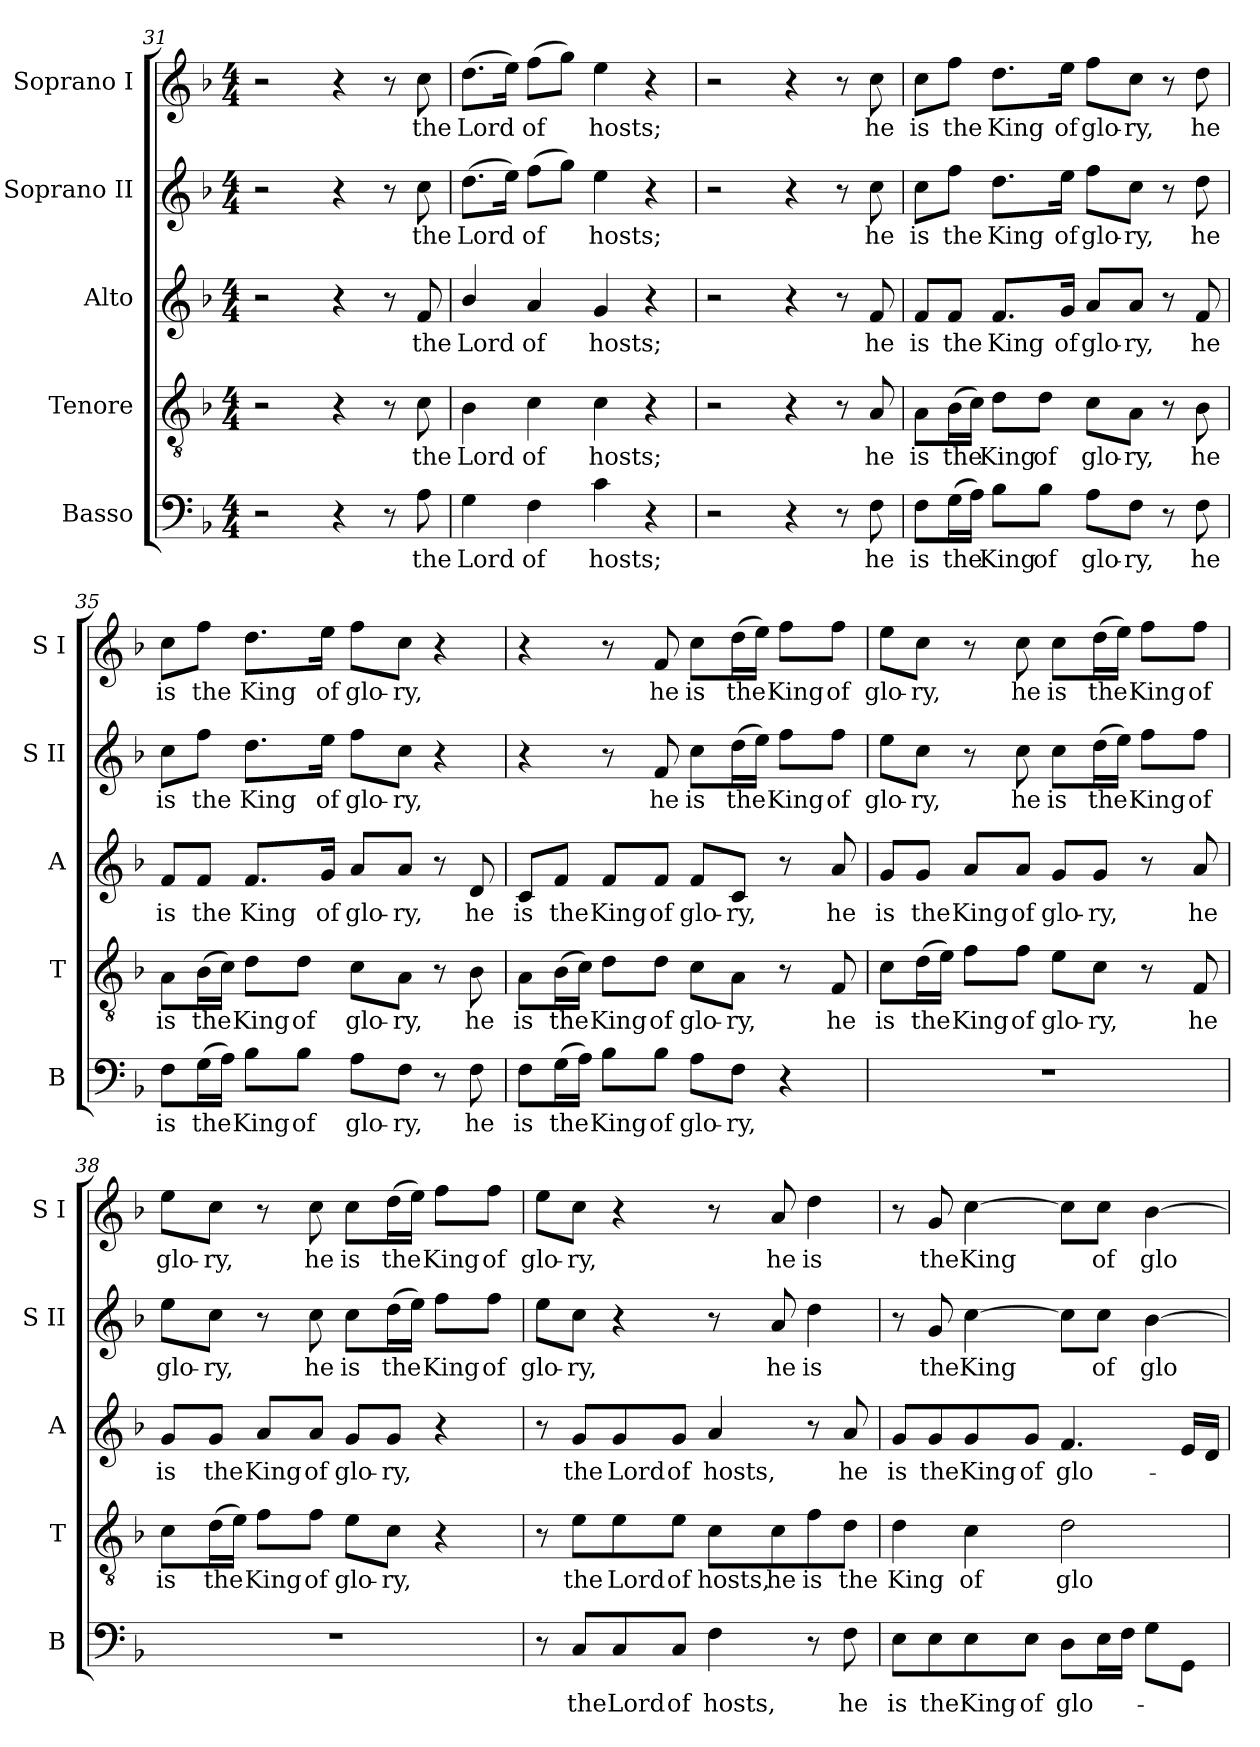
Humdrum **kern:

**kern	**text	**kern	**text	**kern	**text	**kern	**text	**kern	**text
*part5	*part5	*part4	*part4	*part3	*part3	*part2	*part2	*part1	*part1
*staff5	*staff5	*staff4	*staff4	*staff3	*staff3	*staff2	*staff2	*staff1	*staff1
*I"Basso	*	*I"Tenore	*	*I"Alto	*	*I"Soprano II	*	*I"Soprano I	*
*I'B	*	*I'T	*	*I'A	*	*I'S II	*	*I'S I	*
*clefF4	*	*clefGv2	*	*clefG2	*	*clefG2	*	*clefG2	*
*k[b-]	*	*k[b-]	*	*k[b-]	*	*k[b-]	*	*k[b-]	*
*F:	*	*F:	*	*F:	*	*F:	*	*F:	*
*M4/4	*	*M4/4	*	*M4/4	*	*M4/4	*	*M4/4	*
=31	=31	=31	=31	=31	=31	=31	=31	=31	=31
2r	.	2r	.	2r	.	2r	.	2r	.
4r	.	4r	.	4r	.	4r	.	4r	.
8r	.	8r	.	8r	.	8r	.	8r	.
!	!LO:LY:b	!	!LO:LY:b	!	!LO:LY:b	!	!LO:LY:b	!	!LO:LY:b
8A\	the	8c\	the	8f/	the	8cc\	the	8cc\	the
!!LO:PB:g=z
=32	=32	=32	=32	=32	=32	=32	=32	=32	=32
!	!LO:LY:b	!	!LO:LY:b	!	!LO:LY:b	!	!LO:LY:b	!	!LO:LY:b
4G\	Lord	4B-\	Lord	4b-/	Lord	(>8.dd\L	Lord	(>8.dd\L	Lord
.	.	.	.	.	.	16ee\Jk)	.	16ee\Jk)	.
!	!LO:LY:b	!	!LO:LY:b	!	!LO:LY:b	!	!LO:LY:b	!	!LO:LY:b
4F\	of	4c\	of	4a/	of	(>8ff\L	of	(>8ff\L	of
.	.	.	.	.	.	8gg\J)	.	8gg\J)	.
!	!LO:LY:b	!	!LO:LY:b	!	!LO:LY:b	!	!LO:LY:b	!	!LO:LY:b
4c\	hosts;	4c\	hosts;	4g/	hosts;	4ee\	hosts;	4ee\	hosts;
4r	.	4r	.	4r	.	4r	.	4r	.
=33	=33	=33	=33	=33	=33	=33	=33	=33	=33
2r	.	2r	.	2r	.	2r	.	2r	.
4r	.	4r	.	4r	.	4r	.	4r	.
8r	.	8r	.	8r	.	8r	.	8r	.
!	!LO:LY:b	!	!LO:LY:b	!	!LO:LY:b	!	!LO:LY:b	!	!LO:LY:b
8F\	he	8A/	he	8f/	he	8cc\	he	8cc\	he
=34	=34	=34	=34	=34	=34	=34	=34	=34	=34
!	!LO:LY:b	!	!LO:LY:b	!	!LO:LY:b	!	!LO:LY:b	!	!LO:LY:b
8F\L	is	8A\L	is	8f/L	is	8cc\L	is	8cc\L	is
!	!LO:LY:b	!	!LO:LY:b	!	!LO:LY:b	!	!LO:LY:b	!	!LO:LY:b
(>16G\L	the	(>16B-\L	the	8f/J	the	8ff\J	the	8ff\J	the
16A\JJ)	.	16c\JJ)	.	.	.	.	.	.	.
!	!LO:LY:b	!	!LO:LY:b	!	!LO:LY:b	!	!LO:LY:b	!	!LO:LY:b
8B-\L	King	8d\L	King	8.f/L	King	8.dd\L	King	8.dd\L	King
!	!LO:LY:b	!	!LO:LY:b	!	!	!	!	!	!
8B-\J	of	8d\J	of	.	.	.	.	.	.
!	!	!	!	!	!LO:LY:b	!	!LO:LY:b	!	!LO:LY:b
.	.	.	.	16g/Jk	of	16ee\Jk	of	16ee\Jk	of
!	!LO:LY:b	!	!LO:LY:b	!	!LO:LY:b	!	!LO:LY:b	!	!LO:LY:b
8A\L	glo-	8c\L	glo-	8a/L	glo-	8ff\L	glo-	8ff\L	glo-
!	!LO:LY:b	!	!LO:LY:b	!	!LO:LY:b	!	!LO:LY:b	!	!LO:LY:b
8F\J	-ry,	8A\J	-ry,	8a/J	-ry,	8cc\J	-ry,	8cc\J	-ry,
8r	.	8r	.	8r	.	8r	.	8r	.
!	!LO:LY:b	!	!LO:LY:b	!	!LO:LY:b	!	!LO:LY:b	!	!LO:LY:b
8F\	he	8B-\	he	8f/	he	8dd\	he	8dd\	he
=35	=35	=35	=35	=35	=35	=35	=35	=35	=35
!	!LO:LY:b	!	!LO:LY:b	!	!LO:LY:b	!	!LO:LY:b	!	!LO:LY:b
8F\L	is	8A\L	is	8f/L	is	8cc\L	is	8cc\L	is
!	!LO:LY:b	!	!LO:LY:b	!	!LO:LY:b	!	!LO:LY:b	!	!LO:LY:b
(>16G\L	the	(>16B-\L	the	8f/J	the	8ff\J	the	8ff\J	the
16A\JJ)	.	16c\JJ)	.	.	.	.	.	.	.
!	!LO:LY:b	!	!LO:LY:b	!	!LO:LY:b	!	!LO:LY:b	!	!LO:LY:b
8B-\L	King	8d\L	King	8.f/L	King	8.dd\L	King	8.dd\L	King
!	!LO:LY:b	!	!LO:LY:b	!	!	!	!	!	!
8B-\J	of	8d\J	of	.	.	.	.	.	.
!	!	!	!	!	!LO:LY:b	!	!LO:LY:b	!	!LO:LY:b
.	.	.	.	16g/Jk	of	16ee\Jk	of	16ee\Jk	of
!	!LO:LY:b	!	!LO:LY:b	!	!LO:LY:b	!	!LO:LY:b	!	!LO:LY:b
8A\L	glo-	8c\L	glo-	8a/L	glo-	8ff\L	glo-	8ff\L	glo-
!	!LO:LY:b	!	!LO:LY:b	!	!LO:LY:b	!	!LO:LY:b	!	!LO:LY:b
8F\J	-ry,	8A\J	-ry,	8a/J	-ry,	8cc\J	-ry,	8cc\J	-ry,
8r	.	8r	.	8r	.	4r	.	4r	.
!	!LO:LY:b	!	!LO:LY:b	!	!LO:LY:b	!	!	!	!
8F\	he	8B-\	he	8d/	he	.	.	.	.
!!LO:LB:g=z
=36	=36	=36	=36	=36	=36	=36	=36	=36	=36
!	!LO:LY:b	!	!LO:LY:b	!	!LO:LY:b	!	!	!	!
8F\L	is	8A\L	is	8c/L	is	4r	.	4r	.
!	!LO:LY:b	!	!LO:LY:b	!	!LO:LY:b	!	!	!	!
(>16G\L	the	(>16B-\L	the	8f/J	the	.	.	.	.
16A\JJ)	.	16c\JJ)	.	.	.	.	.	.	.
!	!LO:LY:b	!	!LO:LY:b	!	!LO:LY:b	!	!	!	!
8B-\L	King	8d\L	King	8f/L	King	8r	.	8r	.
!	!LO:LY:b	!	!LO:LY:b	!	!LO:LY:b	!	!LO:LY:b	!	!LO:LY:b
8B-\J	of	8d\J	of	8f/J	of	8f/	he	8f/	he
!	!LO:LY:b	!	!LO:LY:b	!	!LO:LY:b	!	!LO:LY:b	!	!LO:LY:b
8A\L	glo-	8c\L	glo-	8f/L	glo-	8cc\L	is	8cc\L	is
!	!LO:LY:b	!	!LO:LY:b	!	!LO:LY:b	!	!LO:LY:b	!	!LO:LY:b
8F\J	-ry,	8A\J	-ry,	8c/J	-ry,	(>16dd\L	the	(>16dd\L	the
.	.	.	.	.	.	16ee\JJ)	.	16ee\JJ)	.
!	!	!	!	!	!	!	!LO:LY:b	!	!LO:LY:b
4r	.	8r	.	8r	.	8ff\L	King	8ff\L	King
!	!	!	!LO:LY:b	!	!LO:LY:b	!	!LO:LY:b	!	!LO:LY:b
.	.	8F/	he	8a/	he	8ff\J	of	8ff\J	of
=37	=37	=37	=37	=37	=37	=37	=37	=37	=37
!	!	!	!LO:LY:b	!	!LO:LY:b	!	!LO:LY:b	!	!LO:LY:b
1r	.	8c\L	is	8g/L	is	8ee\L	glo-	8ee\L	glo-
!	!	!	!LO:LY:b	!	!LO:LY:b	!	!LO:LY:b	!	!LO:LY:b
.	.	(>16d\L	the	8g/J	the	8cc\J	-ry,	8cc\J	-ry,
.	.	16e\JJ)	.	.	.	.	.	.	.
!	!	!	!LO:LY:b	!	!LO:LY:b	!	!	!	!
.	.	8f\L	King	8a/L	King	8r	.	8r	.
!	!	!	!LO:LY:b	!	!LO:LY:b	!	!LO:LY:b	!	!LO:LY:b
.	.	8f\J	of	8a/J	of	8cc\	he	8cc\	he
!	!	!	!LO:LY:b	!	!LO:LY:b	!	!LO:LY:b	!	!LO:LY:b
.	.	8e\L	glo-	8g/L	glo-	8cc\L	is	8cc\L	is
!	!	!	!LO:LY:b	!	!LO:LY:b	!	!LO:LY:b	!	!LO:LY:b
.	.	8c\J	-ry,	8g/J	-ry,	(>16dd\L	the	(>16dd\L	the
.	.	.	.	.	.	16ee\JJ)	.	16ee\JJ)	.
!	!	!	!	!	!	!	!LO:LY:b	!	!LO:LY:b
.	.	8r	.	8r	.	8ff\L	King	8ff\L	King
!	!	!	!LO:LY:b	!	!LO:LY:b	!	!LO:LY:b	!	!LO:LY:b
.	.	8F/	he	8a/	he	8ff\J	of	8ff\J	of
=38	=38	=38	=38	=38	=38	=38	=38	=38	=38
!	!	!	!LO:LY:b	!	!LO:LY:b	!	!LO:LY:b	!	!LO:LY:b
1r	.	8c\L	is	8g/L	is	8ee\L	glo-	8ee\L	glo-
!	!	!	!LO:LY:b	!	!LO:LY:b	!	!LO:LY:b	!	!LO:LY:b
.	.	(>16d\L	the	8g/J	the	8cc\J	-ry,	8cc\J	-ry,
.	.	16e\JJ)	.	.	.	.	.	.	.
!	!	!	!LO:LY:b	!	!LO:LY:b	!	!	!	!
.	.	8f\L	King	8a/L	King	8r	.	8r	.
!	!	!	!LO:LY:b	!	!LO:LY:b	!	!LO:LY:b	!	!LO:LY:b
.	.	8f\J	of	8a/J	of	8cc\	he	8cc\	he
!	!	!	!LO:LY:b	!	!LO:LY:b	!	!LO:LY:b	!	!LO:LY:b
.	.	8e\L	glo-	8g/L	glo-	8cc\L	is	8cc\L	is
!	!	!	!LO:LY:b	!	!LO:LY:b	!	!LO:LY:b	!	!LO:LY:b
.	.	8c\J	-ry,	8g/J	-ry,	(>16dd\L	the	(>16dd\L	the
.	.	.	.	.	.	16ee\JJ)	.	16ee\JJ)	.
!	!	!	!	!	!	!	!LO:LY:b	!	!LO:LY:b
.	.	4r	.	4r	.	8ff\L	King	8ff\L	King
!	!	!	!	!	!	!	!LO:LY:b	!	!LO:LY:b
.	.	.	.	.	.	8ff\J	of	8ff\J	of
!!LO:PB:g=z
=39	=39	=39	=39	=39	=39	=39	=39	=39	=39
!	!	!	!	!	!	!	!LO:LY:b	!	!LO:LY:b
8r	.	8r	.	8r	.	8ee\L	glo-	8ee\L	glo-
!	!LO:LY:b	!	!LO:LY:b	!	!LO:LY:b	!	!LO:LY:b	!	!LO:LY:b
8C/L	the	8e\L	the	8g/L	the	8cc\J	-ry,	8cc\J	-ry,
!	!LO:LY:b	!	!LO:LY:b	!	!LO:LY:b	!	!	!	!
8C/	Lord	8e\	Lord	8g/	Lord	4r	.	4r	.
!	!LO:LY:b	!	!LO:LY:b	!	!LO:LY:b	!	!	!	!
8C/J	of	8e\J	of	8g/J	of	.	.	.	.
!	!LO:LY:b	!	!LO:LY:b	!	!LO:LY:b	!	!	!	!
4F\	hosts,	8c\L	hosts,	4a/	hosts,	8r	.	8r	.
!	!	!	!LO:LY:b	!	!	!	!LO:LY:b	!	!LO:LY:b
.	.	8c\	he	.	.	8a/	he	8a/	he
!	!	!	!LO:LY:b	!	!	!	!LO:LY:b	!	!LO:LY:b
8r	.	8f\	is	8r	.	4dd\	is	4dd\	is
!	!LO:LY:b	!	!LO:LY:b	!	!LO:LY:b	!	!	!	!
8F\	he	8d\J	the	8a/	he	.	.	.	.
=40	=40	=40	=40	=40	=40	=40	=40	=40	=40
!	!LO:LY:b	!	!LO:LY:b	!	!LO:LY:b	!	!	!	!
8E\L	is	4d\	King	8g/L	is	8r	.	8r	.
!	!LO:LY:b	!	!	!	!LO:LY:b	!	!LO:LY:b	!	!LO:LY:b
8E\	the	.	.	8g/	the	8g/	the	8g/	the
!	!LO:LY:b	!	!LO:LY:b	!	!LO:LY:b	!	!LO:LY:b	!	!LO:LY:b
8E\	King	4c\	of	8g/	King	[4cc\	King	[4cc\	King
!	!LO:LY:b	!	!	!	!LO:LY:b	!	!	!	!
8E\J	of	.	.	8g/J	of	.	.	.	.
!	!LO:LY:b	!	!LO:LY:b	!	!LO:LY:b	!	!	!	!
8D\L	glo-	2d\	glo-	4.f/	glo-	8cc\L]	.	8cc\L]	.
!	!	!	!	!	!	!	!LO:LY:b	!	!LO:LY:b
16E\L	.	.	.	.	.	8cc\J	of	8cc\J	of
16F\JJ	.	.	.	.	.	.	.	.	.
!	!	!	!	!	!	!	!LO:LY:b	!	!LO:LY:b
8G\L	.	.	.	.	.	[4b-\	glo-	[4b-\	glo-
8GG\J	.	.	.	16e/LL	.	.	.	.	.
.	.	.	.	16d/JJ	.	.	.	.	.
=	=	=	=	=	=	=	=	=	=
*-	*-	*-	*-	*-	*-	*-	*-	*-	*-
